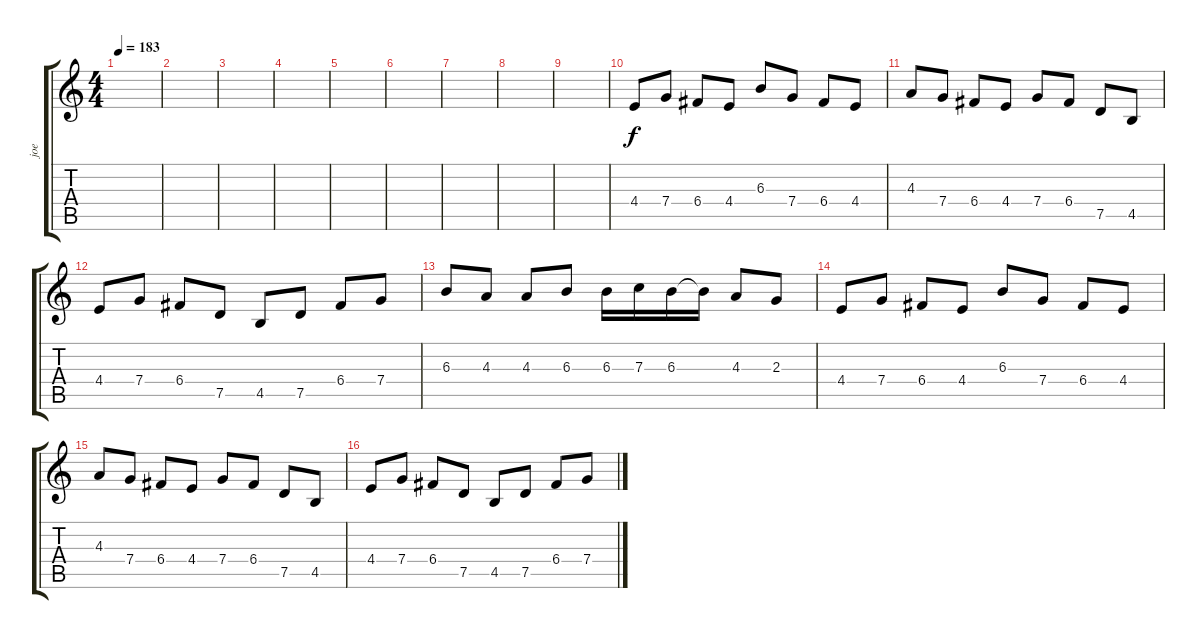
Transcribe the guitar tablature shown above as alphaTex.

\track ("joe" "joe") {instrument distortionguitar}
\staff {score tabs}
\tuning (D4 A3 F3 C3 G2 C2) {hide}
\ts (4 4)
\tempo 183
\clef g2
\ks c
|
|
|
|
|
|
|
|
|
4.4.8 7.4.8 6.4.8 4.4.8 6.3.8 7.4.8 6.4.8 4.4.8 |
4.3.8 7.4.8 6.4.8 4.4.8 7.4.8 6.4.8 7.5.8 4.5.8 |
4.4.8 7.4.8 6.4.8 7.5.8 4.5.8 7.5.8 6.4.8 7.4.8 |
6.3.8 4.3.8 4.3.8 6.3.8 6.3.16 7.3.16 6.3.16 6.3{t}.16 4.3.8 2.3.8 |
4.4.8 7.4.8 6.4.8 4.4.8 6.3.8 7.4.8 6.4.8 4.4.8 |
4.3.8 7.4.8 6.4.8 4.4.8 7.4.8 6.4.8 7.5.8 4.5.8 |
4.4.8 7.4.8 6.4.8 7.5.8 4.5.8 7.5.8 6.4.8 7.4.8
